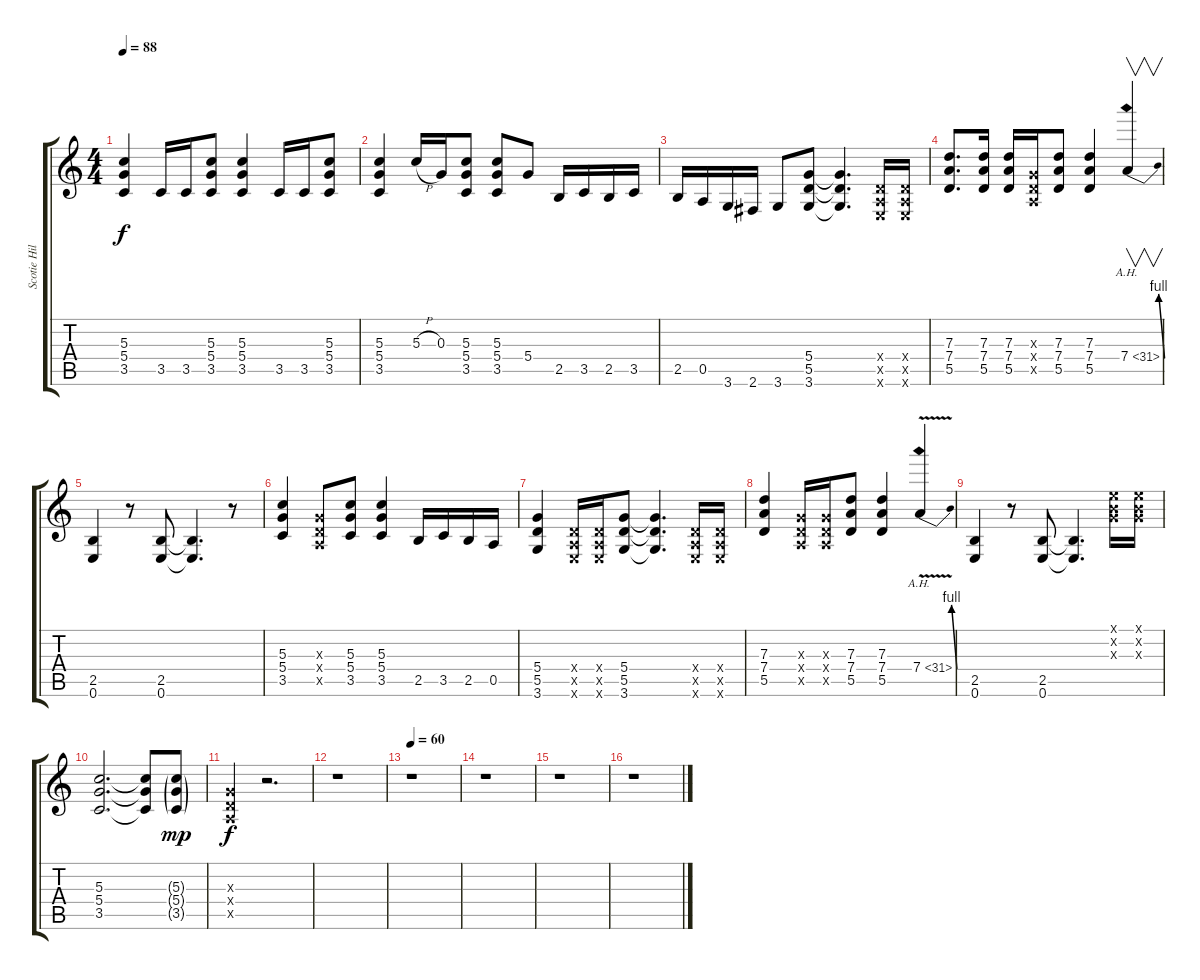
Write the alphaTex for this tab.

\track ("Scotie Hill - Guitar" "Scotie Hil") {instrument distortionguitar}
\staff {score tabs}
\tuning (E4 B3 G3 D3 A2 E2) {hide}
\ts (4 4)
\tempo 88
\clef g2
\ks c
(5.3 5.4 3.5).4{dy f} 3.5.16 3.5.16 (5.3 5.4 3.5).8 (5.3 5.4 3.5).4 3.5.16 3.5.16 (5.3 5.4 3.5).8 |
(5.3 5.4 3.5).4 5.3{h}.16 0.3.16 (5.3 5.4 3.5).8 (5.3 5.4 3.5).8 5.4.8 2.5.16 3.5.16 2.5.16 3.5.16 |
2.5.16 0.5.16 3.6.16 2.6.16 3.6.8 (5.4 5.5 3.6).8 (5.4{t} 5.5{t} 3.6{t}).4{d} (0.4{x} 0.5{x} 0.6{x}).16 (0.4{x} 0.5{x} 0.6{x}).16 |
(7.3 7.4 5.5).8{d} (7.3 7.4 5.5).16 (7.3 7.4 5.5).16 (0.3{x} 0.4{x} 0.5{x}).16 (7.3 7.4 5.5).8 (7.3 7.4 5.5).4 7.4{be (bend 0 0 60 4) ah 24}.4{v} |
(2.5 0.6).4 r.8 (2.5 0.6).8 (2.5{t} 0.6{t}).4{d} r.8 |
(5.3 5.4 3.5).4 (0.3{x} 0.4{x} 0.5{x}).8 (5.3 5.4 3.5).8 (5.3 5.4 3.5).4 2.5.16 3.5.16 2.5.16 0.5.16 |
(5.4 5.5 3.6).4 (0.4{x} 0.5{x} 0.6{x}).16 (0.4{x} 0.5{x} 0.6{x}).16 (5.4 5.5 3.6).8 (5.4{t} 5.5{t} 3.6{t}).4{d} (0.4{x} 0.5{x} 0.6{x}).16 (0.4{x} 0.5{x} 0.6{x}).16 |
(7.3 7.4 5.5).4 (0.3{x} 0.4{x} 0.5{x}).16 (0.3{x} 0.4{x} 0.5{x}).16 (7.3 7.4 5.5).8 (7.3 7.4 5.5).4 7.4{be (bend 0 0 60 4) ah 24 v}.4 |
(2.5 0.6).4 r.8 (2.5 0.6).8 (2.5{t} 0.6{t}).4{d} (0.1{x} 0.2{x} 0.3{x}).16 (0.1{x} 0.2{x} 0.3{x}).16 |
(5.3 5.4 3.5).2{d} (5.3{t} 5.4{t} 3.5{t}).8 (5.3{g} 5.4{g} 3.5{g}).8{dy mp} |
(0.3{x} 0.4{x} 0.5{x}).4{dy f} r.2{d} |
r.1 |
\tempo 60
r.1 |
r.1 |
r.1 |
r.1
